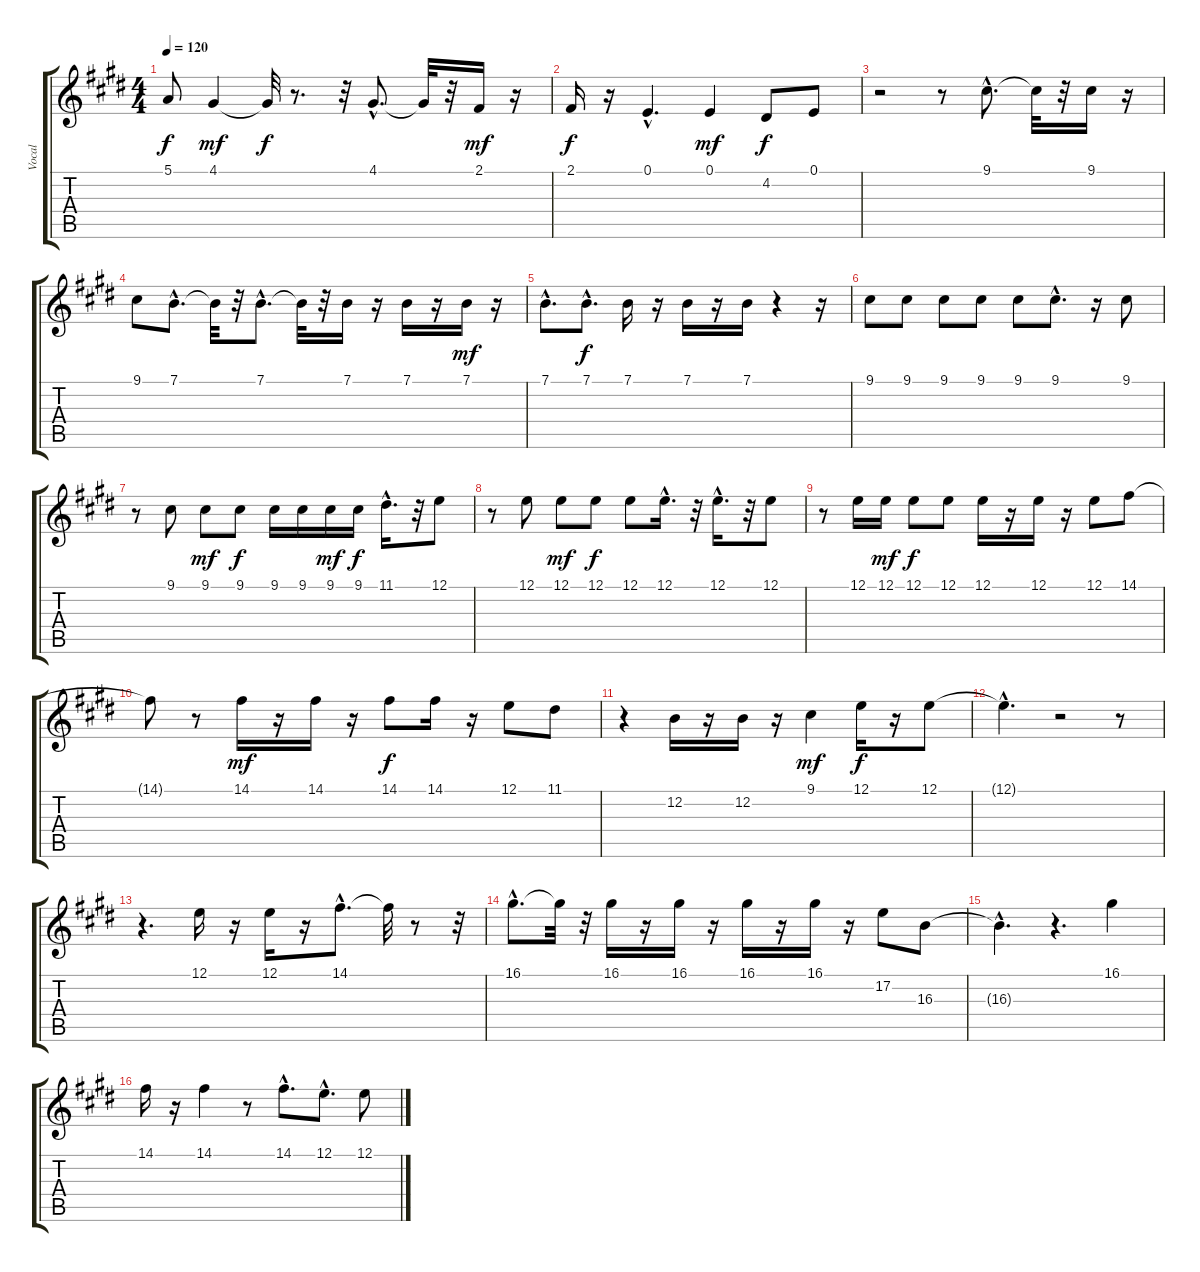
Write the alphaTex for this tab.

\track ("Vocal" "Vocal") {instrument oboe}
\staff {score tabs}
\tuning (E4 B3 G3 D3 A2 E2) {hide}
\ts (4 4)
\tempo 120
\clef g2
\ks e
5.1.8{dy f} 4.1.4{dy mf} 4.1{t}.32{dy f} r.8{d} r.32 4.1{hac}.8{d} 4.1{t}.32 r.32 2.1.16{dy mf} r.16 |
2.1.16{dy f} r.16 0.1{hac}.4{d} 0.1.4{dy mf} 4.2.8{dy f} 0.1.8 |
r.2 r.8 9.1{hac}.8{d} 9.1{t}.32 r.32 9.1.16 r.16 |
9.1.8 7.1{hac}.8{d} 7.1{t}.32 r.32 7.1{hac}.8{d} 7.1{t}.32 r.32 7.1.16 r.16 7.1.16 r.16 7.1.16{dy mf} r.16 |
7.1{hac}.8{d} 7.1{hac}.8{d dy f} 7.1.16 r.16 7.1.16 r.16 7.1.16 r.4 r.16 |
9.1.8 9.1.8 9.1.8 9.1.8 9.1.8 9.1{hac}.8{d} r.16 9.1.8 |
r.8 9.1.8 9.1.8{dy mf} 9.1.8{dy f} 9.1.16 9.1.16 9.1.16{dy mf} 9.1.16{dy f} 11.1{hac}.16{d} r.32 12.1.8 |
r.8 12.1.8 12.1.8{dy mf} 12.1.8{dy f} 12.1.8 12.1{hac}.16{d} r.32 12.1{hac}.16{d} r.32 12.1.8 |
r.8 12.1.16 12.1.16{dy mf} 12.1.8{dy f} 12.1.8 12.1.16 r.16 12.1.16 r.16 12.1.8 14.1.8 |
14.1{t}.8 r.8 14.1.16{dy mf} r.16 14.1.16 r.16 14.1.8{dy f} 14.1.16 r.16 12.1.8 11.1.8 |
r.4 12.2.16 r.16 12.2.16 r.16 9.1.4{dy mf} 12.1.16{dy f} r.16 12.1.8 |
12.1{hac t}.4{d} r.2 r.8 |
r.4{d} 12.1.16 r.16 12.1.16 r.16 14.1{hac}.8{d} 14.1{t}.32 r.8 r.32 |
16.1{hac}.8{d} 16.1{t}.32 r.32 16.1.16 r.16 16.1.16 r.16 16.1.16 r.16 16.1.16 r.16 17.2.8 16.3.8 |
16.3{hac t}.4{d} r.4{d} 16.1.4 |
14.1.16 r.16 14.1.4 r.8 14.1{hac}.8{d} 12.1{hac}.8{d} 12.1.8
